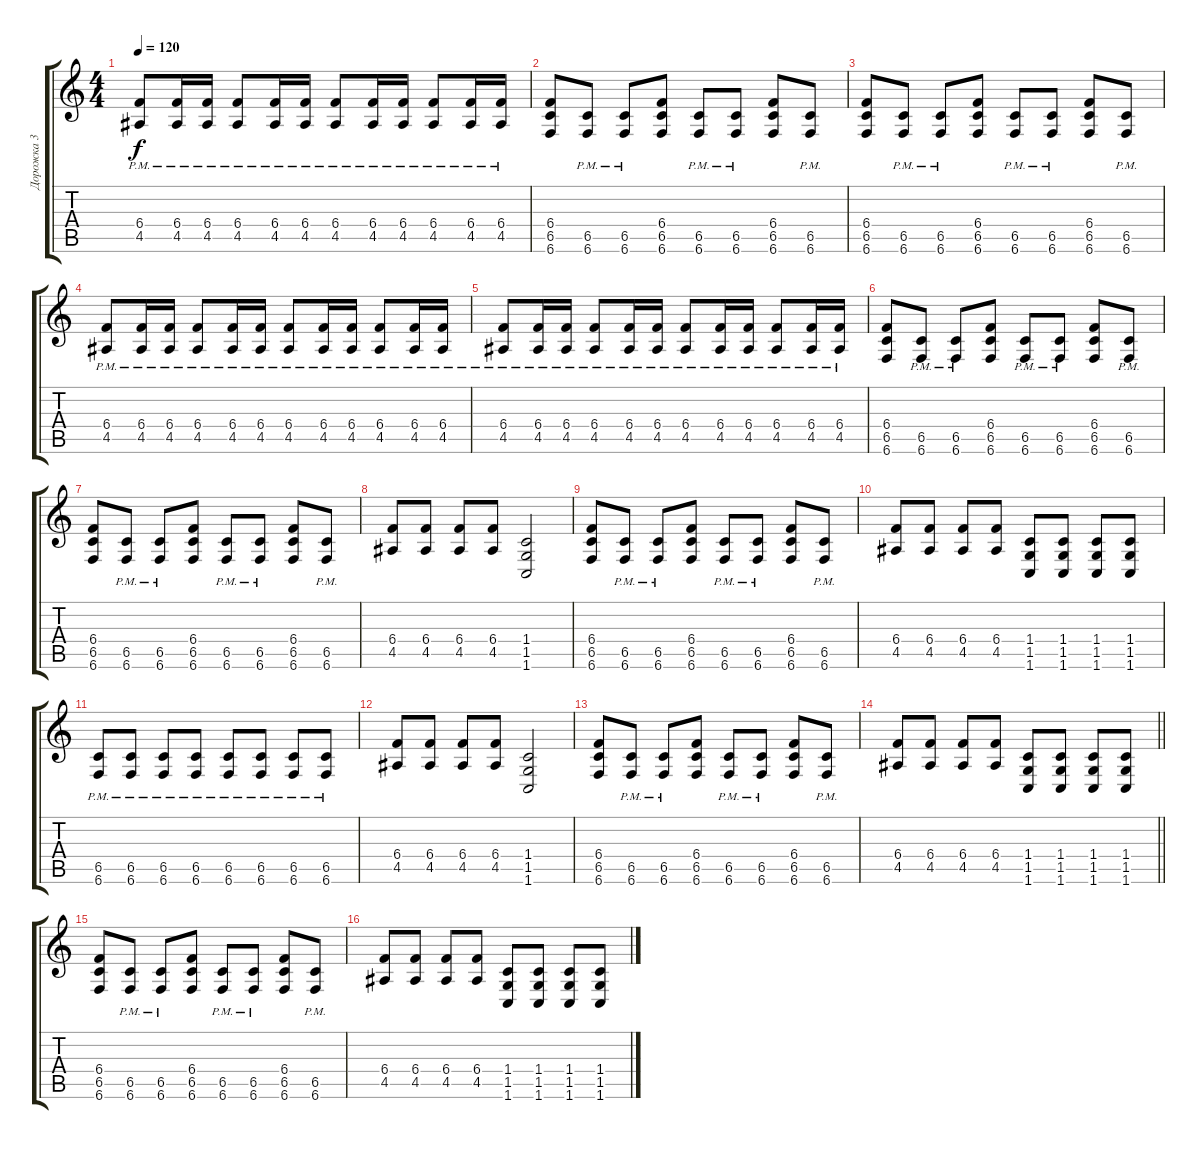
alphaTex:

\track ("Дорожка 3" "Дорожка 3") {instrument distortionguitar}
\staff {score tabs}
\tuning (Db4 Ab3 E3 B2 Gb2 B1) {hide}
\ts (4 4)
\tempo 120
\clef g2
\ks c
(6.4{pm} 4.5{pm}).8{dy f} (6.4{pm} 4.5{pm}).16 (6.4{pm} 4.5{pm}).16 (6.4{pm} 4.5{pm}).8 (6.4{pm} 4.5{pm}).16 (6.4{pm} 4.5{pm}).16 (6.4{pm} 4.5{pm}).8 (6.4{pm} 4.5{pm}).16 (6.4{pm} 4.5{pm}).16 (6.4{pm} 4.5{pm}).8 (6.4{pm} 4.5{pm}).16 (6.4{pm} 4.5{pm}).16 |
(6.4 6.5 6.6).8 (6.5{pm} 6.6{pm}).8 (6.5{pm} 6.6{pm}).8 (6.4 6.5 6.6).8 (6.5{pm} 6.6{pm}).8 (6.5{pm} 6.6{pm}).8 (6.4 6.5 6.6).8 (6.5{pm} 6.6{pm}).8 |
(6.4 6.5 6.6).8 (6.5{pm} 6.6{pm}).8 (6.5{pm} 6.6{pm}).8 (6.4 6.5 6.6).8 (6.5{pm} 6.6{pm}).8 (6.5{pm} 6.6{pm}).8 (6.4 6.5 6.6).8 (6.5{pm} 6.6{pm}).8 |
(6.4{pm} 4.5{pm}).8 (6.4{pm} 4.5{pm}).16 (6.4{pm} 4.5{pm}).16 (6.4{pm} 4.5{pm}).8 (6.4{pm} 4.5{pm}).16 (6.4{pm} 4.5{pm}).16 (6.4{pm} 4.5{pm}).8 (6.4{pm} 4.5{pm}).16 (6.4{pm} 4.5{pm}).16 (6.4{pm} 4.5{pm}).8 (6.4{pm} 4.5{pm}).16 (6.4{pm} 4.5{pm}).16 |
(6.4{pm} 4.5{pm}).8 (6.4{pm} 4.5{pm}).16 (6.4{pm} 4.5{pm}).16 (6.4{pm} 4.5{pm}).8 (6.4{pm} 4.5{pm}).16 (6.4{pm} 4.5{pm}).16 (6.4{pm} 4.5{pm}).8 (6.4{pm} 4.5{pm}).16 (6.4{pm} 4.5{pm}).16 (6.4{pm} 4.5{pm}).8 (6.4{pm} 4.5{pm}).16 (6.4{pm} 4.5{pm}).16 |
(6.4 6.5 6.6).8 (6.5{pm} 6.6{pm}).8 (6.5{pm} 6.6{pm}).8 (6.4 6.5 6.6).8 (6.5{pm} 6.6{pm}).8 (6.5{pm} 6.6{pm}).8 (6.4 6.5 6.6).8 (6.5{pm} 6.6{pm}).8 |
(6.4 6.5 6.6).8 (6.5{pm} 6.6{pm}).8 (6.5{pm} 6.6{pm}).8 (6.4 6.5 6.6).8 (6.5{pm} 6.6{pm}).8 (6.5{pm} 6.6{pm}).8 (6.4 6.5 6.6).8 (6.5{pm} 6.6{pm}).8 |
(6.4 4.5).8 (6.4 4.5).8 (6.4 4.5).8 (6.4 4.5).8 (1.4 1.5 1.6).2 |
(6.4 6.5 6.6).8 (6.5{pm} 6.6{pm}).8 (6.5{pm} 6.6{pm}).8 (6.4 6.5 6.6).8 (6.5{pm} 6.6{pm}).8 (6.5{pm} 6.6{pm}).8 (6.4 6.5 6.6).8 (6.5{pm} 6.6{pm}).8 |
(6.4 4.5).8 (6.4 4.5).8 (6.4 4.5).8 (6.4 4.5).8 (1.4 1.5 1.6).8 (1.4 1.5 1.6).8 (1.4 1.5 1.6).8 (1.4 1.5 1.6).8 |
(6.5{pm} 6.6{pm}).8 (6.5{pm} 6.6{pm}).8 (6.5{pm} 6.6{pm}).8 (6.5{pm} 6.6{pm}).8 (6.5{pm} 6.6{pm}).8 (6.5{pm} 6.6{pm}).8 (6.5{pm} 6.6{pm}).8 (6.5{pm} 6.6{pm}).8 |
(6.4 4.5).8 (6.4 4.5).8 (6.4 4.5).8 (6.4 4.5).8 (1.4 1.5 1.6).2 |
(6.4 6.5 6.6).8 (6.5{pm} 6.6{pm}).8 (6.5{pm} 6.6{pm}).8 (6.4 6.5 6.6).8 (6.5{pm} 6.6{pm}).8 (6.5{pm} 6.6{pm}).8 (6.4 6.5 6.6).8 (6.5{pm} 6.6{pm}).8 |
\barLineRight lightlight
(6.4 4.5).8 (6.4 4.5).8 (6.4 4.5).8 (6.4 4.5).8 (1.4 1.5 1.6).8 (1.4 1.5 1.6).8 (1.4 1.5 1.6).8 (1.4 1.5 1.6).8 |
(6.4 6.5 6.6).8 (6.5{pm} 6.6{pm}).8 (6.5{pm} 6.6{pm}).8 (6.4 6.5 6.6).8 (6.5{pm} 6.6{pm}).8 (6.5{pm} 6.6{pm}).8 (6.4 6.5 6.6).8 (6.5{pm} 6.6{pm}).8 |
(6.4 4.5).8 (6.4 4.5).8 (6.4 4.5).8 (6.4 4.5).8 (1.4 1.5 1.6).8 (1.4 1.5 1.6).8 (1.4 1.5 1.6).8 (1.4 1.5 1.6).8
